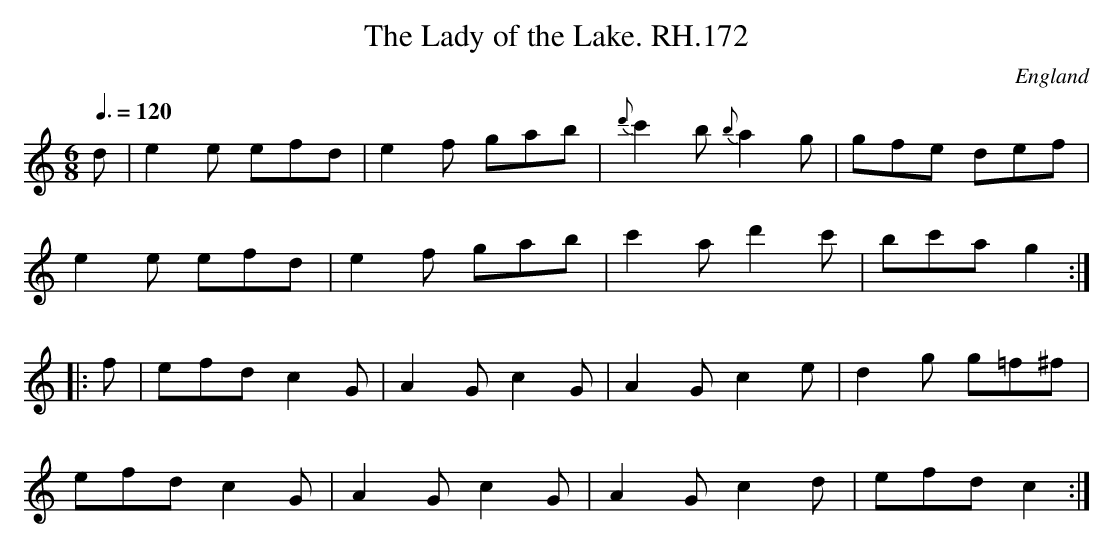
X:1
T:Lady of the Lake. RH.172, The
O:England
M:6/8
L:1/8
Q:3/8=120
K:C
d|e2e efd|e2f gab|\
{d'}c'2b {b}a2g|gfe def|
e2e efd|e2f gab|c'2a d'2c'|bc'a g2:|
|:f|efd c2G|A2G c2G|A2G c2e|d2g g=f^f|
efd c2G|A2G c2G|A2G c2d|efd c2:|
